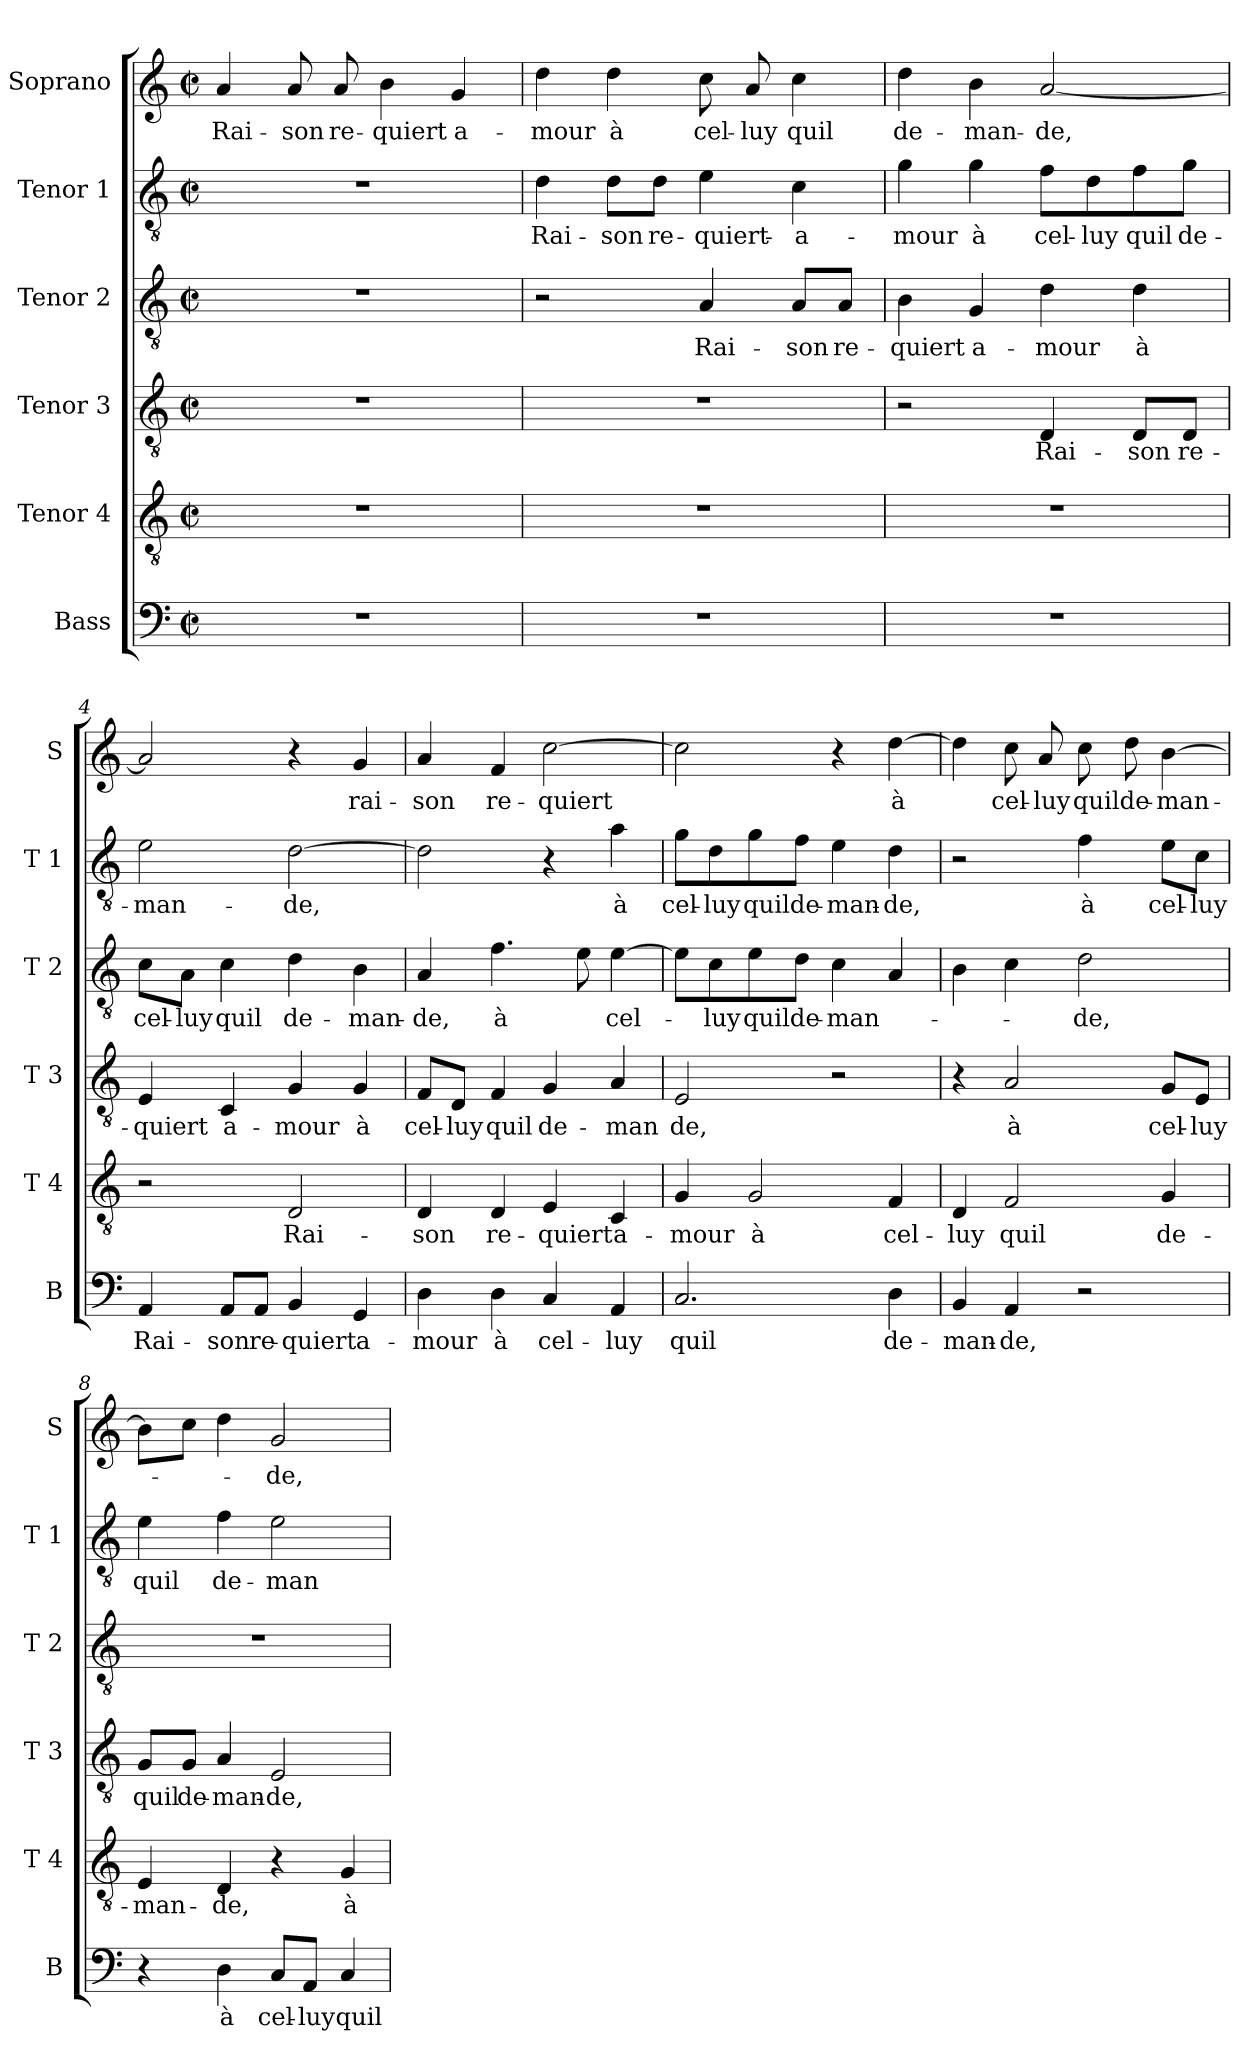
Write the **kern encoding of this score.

**kern	**text	**kern	**text	**kern	**text	**kern	**text	**kern	**text	**kern	**text
*part6	*part6	*part5	*part5	*part4	*part4	*part3	*part3	*part2	*part2	*part1	*part1
*staff6	*staff6	*staff5	*staff5	*staff4	*staff4	*staff3	*staff3	*staff2	*staff2	*staff1	*staff1
*I"Bass	*	*I"Tenor 4	*	*I"Tenor 3	*	*I"Tenor 2	*	*I"Tenor 1	*	*I"Soprano	*
*I'B	*	*I'T 4	*	*I'T 3	*	*I'T 2	*	*I'T 1	*	*I'S	*
*clefF4	*	*clefGv2	*	*clefGv2	*	*clefGv2	*	*clefGv2	*	*clefG2	*
*k[]	*	*k[]	*	*k[]	*	*k[]	*	*k[]	*	*k[]	*
*C:	*	*C:	*	*C:	*	*C:	*	*C:	*	*C:	*
*M2/2	*	*M2/2	*	*M2/2	*	*M2/2	*	*M2/2	*	*M2/2	*
*met(c|)	*	*met(c|)	*	*met(c|)	*	*met(c|)	*	*met(c|)	*	*met(c|)	*
=1	=1	=1	=1	=1	=1	=1	=1	=1	=1	=1	=1
1r	.	1r	.	1r	.	1r	.	1r	.	4a/	Rai-
.	.	.	.	.	.	.	.	.	.	8a/	-son
.	.	.	.	.	.	.	.	.	.	8a/	re-
.	.	.	.	.	.	.	.	.	.	4b\	-quiert
.	.	.	.	.	.	.	.	.	.	4g/	a-
=2	=2	=2	=2	=2	=2	=2	=2	=2	=2	=2	=2
1r	.	1r	.	1r	.	2r	.	4d\	Rai-	4dd\	-mour
.	.	.	.	.	.	.	.	8d\L	-son	4dd\	à
.	.	.	.	.	.	.	.	8d\J	re-	.	.
.	.	.	.	.	.	4A/	Rai-	4e\	-quiert-	8cc\	cel-
.	.	.	.	.	.	.	.	.	.	8a/	-luy
.	.	.	.	.	.	8A/L	-son	4c\	-a-	4cc\	quil
.	.	.	.	.	.	8A/J	re-	.	.	.	.
=3	=3	=3	=3	=3	=3	=3	=3	=3	=3	=3	=3
1r	.	1r	.	2r	.	4B\	-quiert	4g\	-mour	4dd\	de-
.	.	.	.	.	.	4G/	a-	4g\	à	4b\	-man-
.	.	.	.	4D/	Rai-	4d\	-mour	8f\L	cel-	[2a/	-de,
.	.	.	.	.	.	.	.	8d\	-luy	.	.
.	.	.	.	8D/L	-son	4d\	à	8f\	quil	.	.
.	.	.	.	8D/J	re-	.	.	8g\J	de-	.	.
=4	=4	=4	=4	=4	=4	=4	=4	=4	=4	=4	=4
4AA/	Rai-	2r	.	4E/	-quiert	8c\L	cel-	2e\	-man-	2a/]	.
.	.	.	.	.	.	8A\J	-luy	.	.	.	.
8AA/L	-son	.	.	4C/	a-	4c\	quil	.	.	.	.
8AA/J	re-	.	.	.	.	.	.	.	.	.	.
4BB/	-quiert	2D/	Rai-	4G/	-mour	4d\	de-	[2d\	-de,	4r	.
4GG/	a-	.	.	4G/	à	4B\	-man-	.	.	4g/	rai-
!!LO:LB:g=z
=5	=5	=5	=5	=5	=5	=5	=5	=5	=5	=5	=5
4D\	-mour	4D/	-son	8F/L	cel-	4A/	-de,	2d\]	.	4a/	-son
.	.	.	.	8D/J	-luy	.	.	.	.	.	.
4D\	à	4D/	re-	4F/	quil	4.f\	à	.	.	4f/	re-
4C/	cel-	4E/	-quiert	4G/	de-	.	.	4r	.	[2cc\	-quiert
.	.	.	.	.	.	8e\	.	.	.	.	.
4AA/	-luy	4C/	a-	4A/	-man	[4e\	cel-	4a\	à	.	.
=6	=6	=6	=6	=6	=6	=6	=6	=6	=6	=6	=6
2.C/	quil	4G/	-mour	2E/	de,	8e\L]	.	8g\L	cel-	2cc\]	.
.	.	.	.	.	.	8c\	-luy	8d\	-luy	.	.
.	.	2G/	à	.	.	8e\	quil	8g\	quil	.	.
.	.	.	.	.	.	8d\J	de-	8f\J	de-	.	.
.	.	.	.	2r	.	4c\	-man-	4e\	-man-	4r	.
4D\	de-	4F/	cel-	.	.	4A/	.	4d\	-de,	[4dd\	à
=7	=7	=7	=7	=7	=7	=7	=7	=7	=7	=7	=7
4BB/	-man-	4D/	-luy	4r	.	4B\	.	2r	.	4dd\]	.
4AA/	-de,	2F/	quil	2A/	à	4c\	.	.	.	8cc\	cel-
.	.	.	.	.	.	.	.	.	.	8a/	-luy
2r	.	.	.	.	.	2d\	-de,	4f\	à	8cc\	quil
.	.	.	.	.	.	.	.	.	.	8dd\	de-
.	.	4G/	de-	8G/L	cel-	.	.	8e\L	cel-	[4b\	-man-
.	.	.	.	8E/J	-luy	.	.	8c\J	-luy	.	.
=8	=8	=8	=8	=8	=8	=8	=8	=8	=8	=8	=8
4r	.	4E/	-man-	8G/L	quil	1r	.	4e\	quil	8b\L]	.
.	.	.	.	8G/J	de-	.	.	.	.	8cc\J	.
4D\	à	4D/	-de,	4A/	-man-	.	.	4f\	de-	4dd\	.
8C/L	cel-	4r	.	2E/	-de,	.	.	2e\	-man-	2g/	-de,
8AA/J	-luy	.	.	.	.	.	.	.	.	.	.
4C/	quil	4G/	à	.	.	.	.	.	.	.	.
=	=	=	=	=	=	=	=	=	=	=	=
*-	*-	*-	*-	*-	*-	*-	*-	*-	*-	*-	*-
